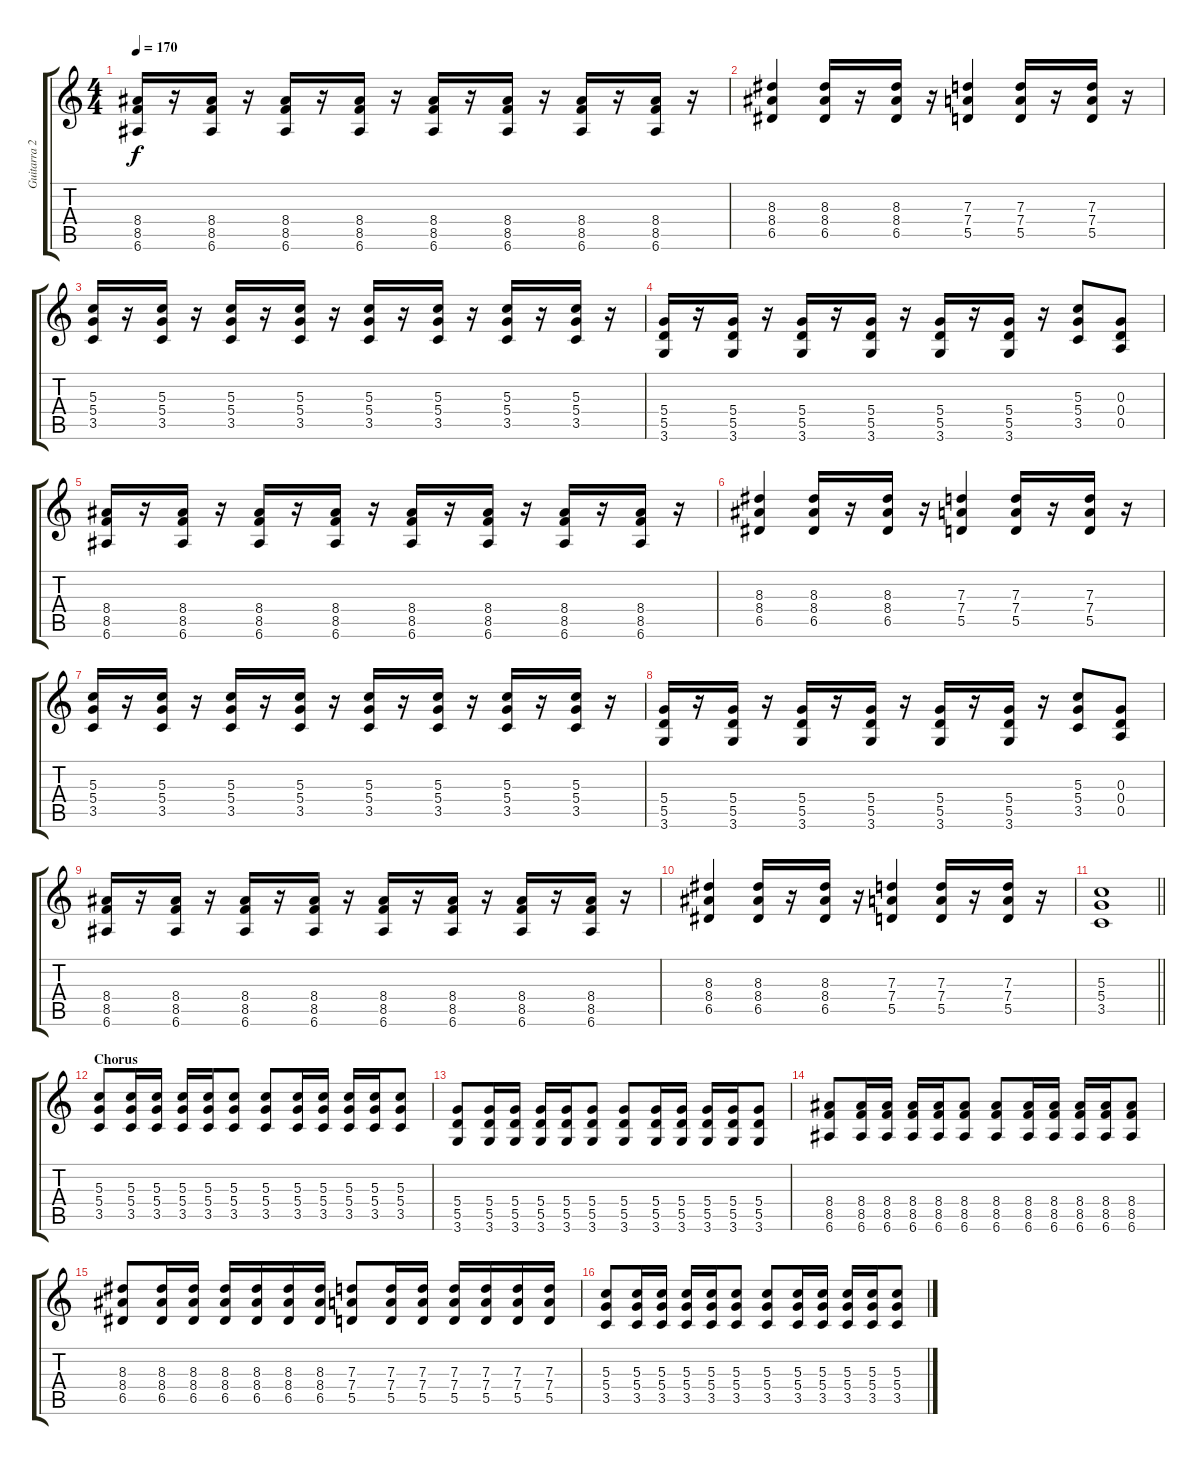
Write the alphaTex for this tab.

\track ("Guitarra 2 - Erik" "Guitarra 2") {instrument overdrivenguitar}
\staff {score tabs}
\tuning (E4 B3 G3 D3 A2 E2) {hide}
\ts (4 4)
\tempo 170
\clef g2
\ks c
(8.4 8.5 6.6).16{dy f} r.16 (8.4 8.5 6.6).16 r.16 (8.4 8.5 6.6).16 r.16 (8.4 8.5 6.6).16 r.16 (8.4 8.5 6.6).16 r.16 (8.4 8.5 6.6).16 r.16 (8.4 8.5 6.6).16 r.16 (8.4 8.5 6.6).16 r.16 |
(8.3 8.4 6.5).4 (8.3 8.4 6.5).16 r.16 (8.3 8.4 6.5).16 r.16 (7.3 7.4 5.5).4 (7.3 7.4 5.5).16 r.16 (7.3 7.4 5.5).16 r.16 |
(5.3 5.4 3.5).16 r.16 (5.3 5.4 3.5).16 r.16 (5.3 5.4 3.5).16 r.16 (5.3 5.4 3.5).16 r.16 (5.3 5.4 3.5).16 r.16 (5.3 5.4 3.5).16 r.16 (5.3 5.4 3.5).16 r.16 (5.3 5.4 3.5).16 r.16 |
(5.4 5.5 3.6).16 r.16 (5.4 5.5 3.6).16 r.16 (5.4 5.5 3.6).16 r.16 (5.4 5.5 3.6).16 r.16 (5.4 5.5 3.6).16 r.16 (5.4 5.5 3.6).16 r.16 (5.3 5.4 3.5).8 (0.3 0.4 0.5).8 |
(8.4 8.5 6.6).16 r.16 (8.4 8.5 6.6).16 r.16 (8.4 8.5 6.6).16 r.16 (8.4 8.5 6.6).16 r.16 (8.4 8.5 6.6).16 r.16 (8.4 8.5 6.6).16 r.16 (8.4 8.5 6.6).16 r.16 (8.4 8.5 6.6).16 r.16 |
(8.3 8.4 6.5).4 (8.3 8.4 6.5).16 r.16 (8.3 8.4 6.5).16 r.16 (7.3 7.4 5.5).4 (7.3 7.4 5.5).16 r.16 (7.3 7.4 5.5).16 r.16 |
(5.3 5.4 3.5).16 r.16 (5.3 5.4 3.5).16 r.16 (5.3 5.4 3.5).16 r.16 (5.3 5.4 3.5).16 r.16 (5.3 5.4 3.5).16 r.16 (5.3 5.4 3.5).16 r.16 (5.3 5.4 3.5).16 r.16 (5.3 5.4 3.5).16 r.16 |
(5.4 5.5 3.6).16 r.16 (5.4 5.5 3.6).16 r.16 (5.4 5.5 3.6).16 r.16 (5.4 5.5 3.6).16 r.16 (5.4 5.5 3.6).16 r.16 (5.4 5.5 3.6).16 r.16 (5.3 5.4 3.5).8 (0.3 0.4 0.5).8 |
(8.4 8.5 6.6).16 r.16 (8.4 8.5 6.6).16 r.16 (8.4 8.5 6.6).16 r.16 (8.4 8.5 6.6).16 r.16 (8.4 8.5 6.6).16 r.16 (8.4 8.5 6.6).16 r.16 (8.4 8.5 6.6).16 r.16 (8.4 8.5 6.6).16 r.16 |
(8.3 8.4 6.5).4 (8.3 8.4 6.5).16 r.16 (8.3 8.4 6.5).16 r.16 (7.3 7.4 5.5).4 (7.3 7.4 5.5).16 r.16 (7.3 7.4 5.5).16 r.16 |
\barLineRight lightlight
(5.3 5.4 3.5).1 |
\section ("" "Chorus")
(5.3 5.4 3.5).8 (5.3 5.4 3.5).16 (5.3 5.4 3.5).16 (5.3 5.4 3.5).16 (5.3 5.4 3.5).16 (5.3 5.4 3.5).8 (5.3 5.4 3.5).8 (5.3 5.4 3.5).16 (5.3 5.4 3.5).16 (5.3 5.4 3.5).16 (5.3 5.4 3.5).16 (5.3 5.4 3.5).8 |
(5.4 5.5 3.6).8 (5.4 5.5 3.6).16 (5.4 5.5 3.6).16 (5.4 5.5 3.6).16 (5.4 5.5 3.6).16 (5.4 5.5 3.6).8 (5.4 5.5 3.6).8 (5.4 5.5 3.6).16 (5.4 5.5 3.6).16 (5.4 5.5 3.6).16 (5.4 5.5 3.6).16 (5.4 5.5 3.6).8 |
(8.4 8.5 6.6).8 (8.4 8.5 6.6).16 (8.4 8.5 6.6).16 (8.4 8.5 6.6).16 (8.4 8.5 6.6).16 (8.4 8.5 6.6).8 (8.4 8.5 6.6).8 (8.4 8.5 6.6).16 (8.4 8.5 6.6).16 (8.4 8.5 6.6).16 (8.4 8.5 6.6).16 (8.4 8.5 6.6).8 |
(8.3 8.4 6.5).8 (8.3 8.4 6.5).16 (8.3 8.4 6.5).16 (8.3 8.4 6.5).16 (8.3 8.4 6.5).16 (8.3 8.4 6.5).16 (8.3 8.4 6.5).16 (7.3 7.4 5.5).8 (7.3 7.4 5.5).16 (7.3 7.4 5.5).16 (7.3 7.4 5.5).16 (7.3 7.4 5.5).16 (7.3 7.4 5.5).16 (7.3 7.4 5.5).16 |
(5.3 5.4 3.5).8 (5.3 5.4 3.5).16 (5.3 5.4 3.5).16 (5.3 5.4 3.5).16 (5.3 5.4 3.5).16 (5.3 5.4 3.5).8 (5.3 5.4 3.5).8 (5.3 5.4 3.5).16 (5.3 5.4 3.5).16 (5.3 5.4 3.5).16 (5.3 5.4 3.5).16 (5.3 5.4 3.5).8
